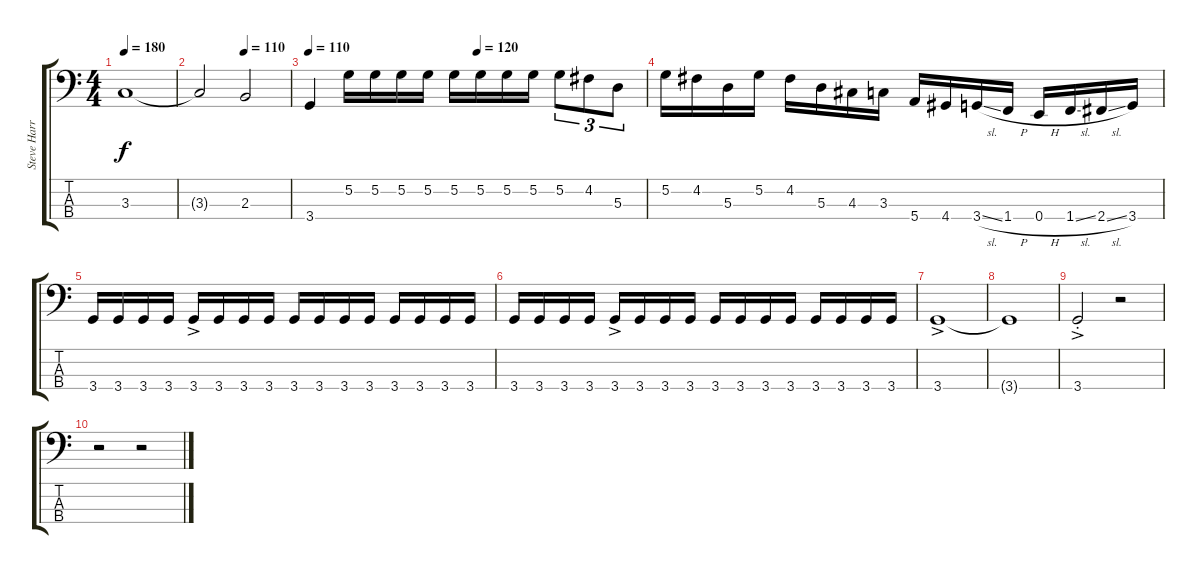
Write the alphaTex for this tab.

\track ("Steve Harris" "Steve Harr") {instrument electricbassfinger}
\staff {score tabs}
\tuning (G2 D2 A1 E1) {hide}
\ts (4 4)
\tempo 180
\clef f4
\ks c
3.3.1{dy f} |
\tempo (110 0.5)
3.3{t}.2 2.3.2 |
\tempo 110
\tempo (120 0.5)
3.4.4 5.2.16 5.2.16 5.2.16 5.2.16 5.2.16 5.2.16 5.2.16 5.2.16 5.2.8{tu (3 2)} 4.2.8{tu (3 2)} 5.3.8{tu (3 2)} |
5.2.16 4.2.16 5.3.16 5.2.16 4.2.16 5.3.16 4.3.16 3.3.16 5.4.16 4.4.16 3.4{sl}.16 1.4{h}.16 0.4{h}.16 1.4{sl}.16 2.4{sl}.16 3.4.16 |
3.4.16 3.4.16 3.4.16 3.4.16 3.4{ac}.16 3.4.16 3.4.16 3.4.16 3.4.16 3.4.16 3.4.16 3.4.16 3.4.16 3.4.16 3.4.16 3.4.16 |
3.4.16 3.4.16 3.4.16 3.4.16 3.4{ac}.16 3.4.16 3.4.16 3.4.16 3.4.16 3.4.16 3.4.16 3.4.16 3.4.16 3.4.16 3.4.16 3.4.16 |
3.4{ac}.1 |
3.4{t}.1 |
3.4{ac st}.2 r.2 |
r.2 r.2
